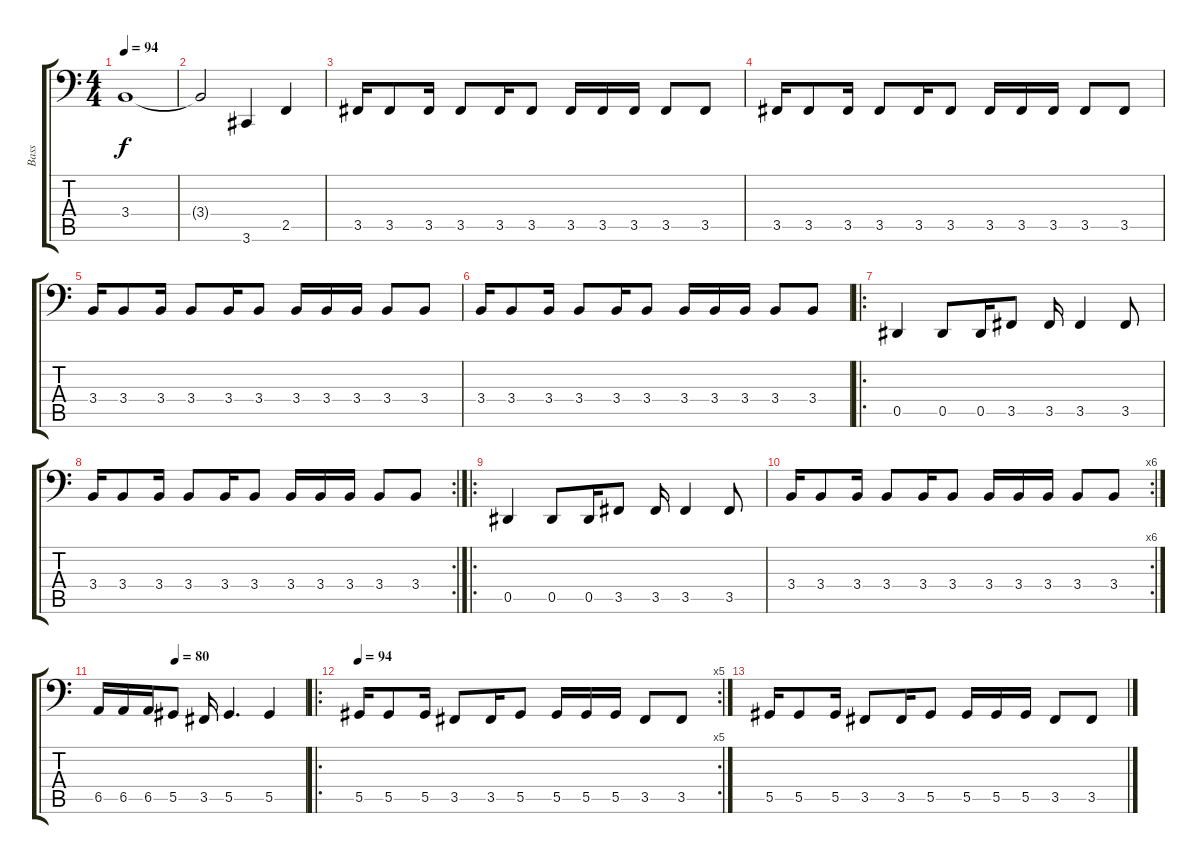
\track ("Bass" "Bass") {instrument electricbasspick}
\staff {score tabs}
\tuning (B2 Gb2 Db2 Ab1 Eb1 Bb0) {hide}
\ts (4 4)
\tempo 94
\clef f4
\ks c
3.4.1{dy f} |
3.4{t}.2 3.6.4 2.5.4 |
3.5.16 3.5.8 3.5.16 3.5.8 3.5.16 3.5.8 3.5.16 3.5.16 3.5.16 3.5.8 3.5.8 |
3.5.16 3.5.8 3.5.16 3.5.8 3.5.16 3.5.8 3.5.16 3.5.16 3.5.16 3.5.8 3.5.8 |
3.4.16 3.4.8 3.4.16 3.4.8 3.4.16 3.4.8 3.4.16 3.4.16 3.4.16 3.4.8 3.4.8 |
3.4.16 3.4.8 3.4.16 3.4.8 3.4.16 3.4.8 3.4.16 3.4.16 3.4.16 3.4.8 3.4.8 |
\ro
0.5.4 0.5.8 0.5.16 3.5.8 3.5.16 3.5.4 3.5.8 |
\rc 2
3.4.16 3.4.8 3.4.16 3.4.8 3.4.16 3.4.8 3.4.16 3.4.16 3.4.16 3.4.8 3.4.8 |
\ro
0.5.4 0.5.8 0.5.16 3.5.8 3.5.16 3.5.4 3.5.8 |
\rc 6
3.4.16 3.4.8 3.4.16 3.4.8 3.4.16 3.4.8 3.4.16 3.4.16 3.4.16 3.4.8 3.4.8 |
\tempo (80 0.375)
6.5.16 6.5.16 6.5.16 5.5.8 3.5.16 5.5.4{d} 5.5.4 |
\ro
\rc 5
\tempo 94
5.5.16 5.5.8 5.5.16 3.5.8 3.5.16 5.5.8 5.5.16 5.5.16 5.5.16 3.5.8 3.5.8 |
5.5.16 5.5.8 5.5.16 3.5.8 3.5.16 5.5.8 5.5.16 5.5.16 5.5.16 3.5.8 3.5.8
